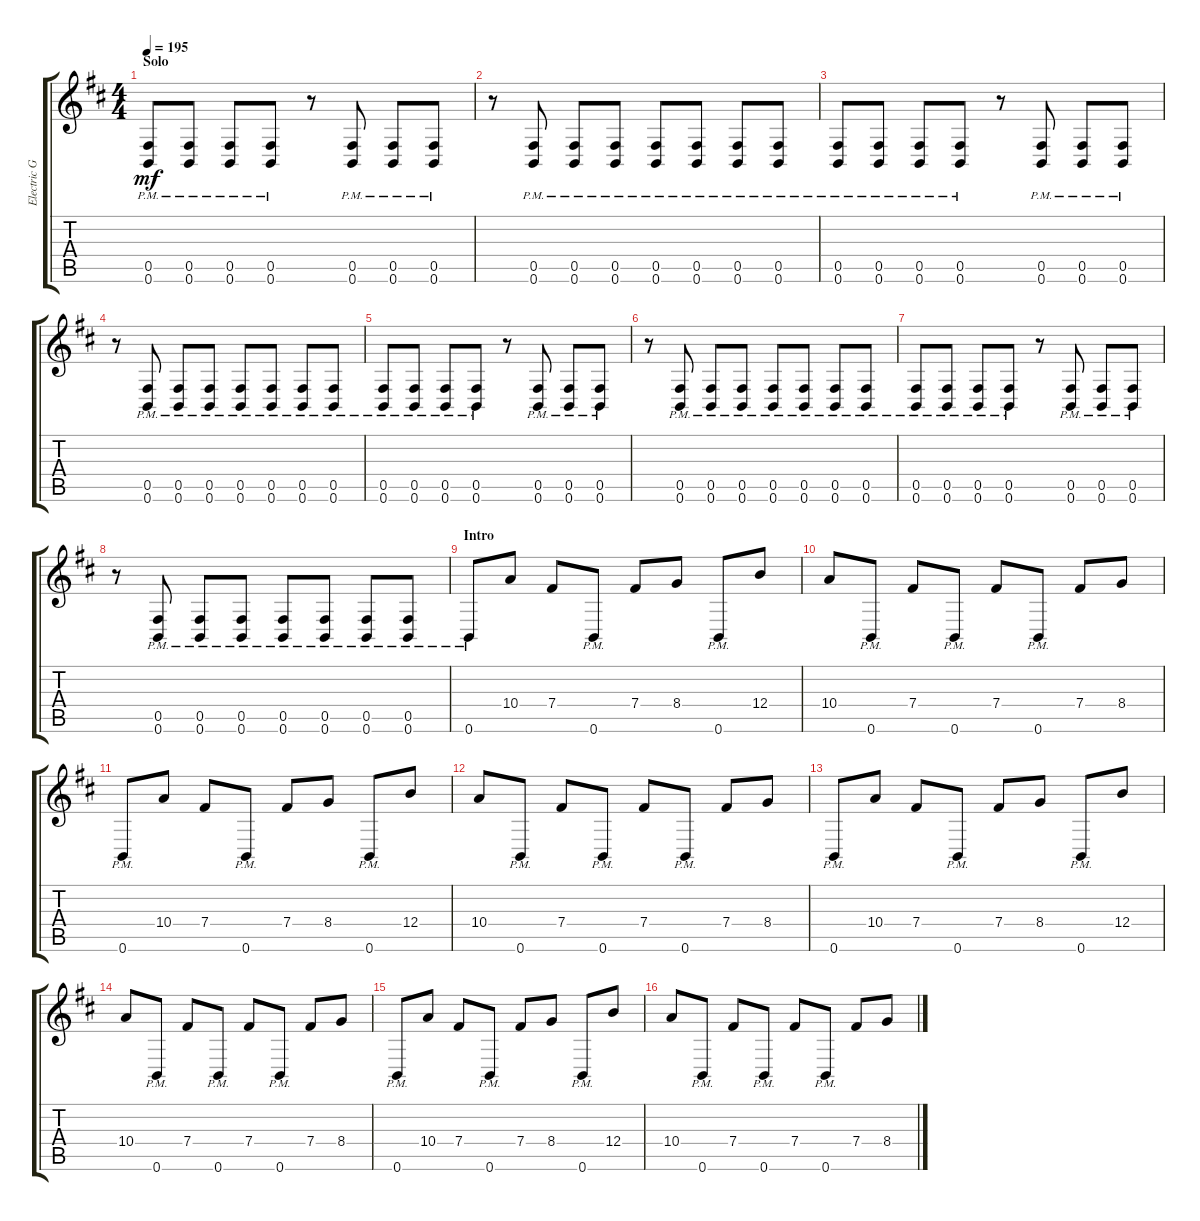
\track ("Electric Guitar 1" "Electric G") {instrument distortionguitar}
\staff {score tabs}
\tuning (Db4 Ab3 E3 B2 Gb2 B1) {hide}
\ts (4 4)
\section ("" "Solo")
\tempo 195
\clef g2
\ks bminor
(0.5{pm} 0.6{pm}).8{dy mf} (0.5{pm} 0.6{pm}).8 (0.5{pm} 0.6{pm}).8 (0.5{pm} 0.6{pm}).8 r.8 (0.5{pm} 0.6{pm}).8 (0.5{pm} 0.6{pm}).8 (0.5{pm} 0.6{pm}).8 |
r.8 (0.5{pm} 0.6{pm}).8 (0.5{pm} 0.6{pm}).8 (0.5{pm} 0.6{pm}).8 (0.5{pm} 0.6{pm}).8 (0.5{pm} 0.6{pm}).8 (0.5{pm} 0.6{pm}).8 (0.5{pm} 0.6{pm}).8 |
(0.5{pm} 0.6{pm}).8 (0.5{pm} 0.6{pm}).8 (0.5{pm} 0.6{pm}).8 (0.5{pm} 0.6{pm}).8 r.8 (0.5{pm} 0.6{pm}).8 (0.5{pm} 0.6{pm}).8 (0.5{pm} 0.6{pm}).8 |
r.8 (0.5{pm} 0.6{pm}).8 (0.5{pm} 0.6{pm}).8 (0.5{pm} 0.6{pm}).8 (0.5{pm} 0.6{pm}).8 (0.5{pm} 0.6{pm}).8 (0.5{pm} 0.6{pm}).8 (0.5{pm} 0.6{pm}).8 |
(0.5{pm} 0.6{pm}).8 (0.5{pm} 0.6{pm}).8 (0.5{pm} 0.6{pm}).8 (0.5{pm} 0.6{pm}).8 r.8 (0.5{pm} 0.6{pm}).8 (0.5{pm} 0.6{pm}).8 (0.5{pm} 0.6{pm}).8 |
r.8 (0.5{pm} 0.6{pm}).8 (0.5{pm} 0.6{pm}).8 (0.5{pm} 0.6{pm}).8 (0.5{pm} 0.6{pm}).8 (0.5{pm} 0.6{pm}).8 (0.5{pm} 0.6{pm}).8 (0.5{pm} 0.6{pm}).8 |
(0.5{pm} 0.6{pm}).8 (0.5{pm} 0.6{pm}).8 (0.5{pm} 0.6{pm}).8 (0.5{pm} 0.6{pm}).8 r.8 (0.5{pm} 0.6{pm}).8 (0.5{pm} 0.6{pm}).8 (0.5{pm} 0.6{pm}).8 |
r.8 (0.5{pm} 0.6{pm}).8 (0.5{pm} 0.6{pm}).8 (0.5{pm} 0.6{pm}).8 (0.5{pm} 0.6{pm}).8 (0.5{pm} 0.6{pm}).8 (0.5{pm} 0.6{pm}).8 (0.5{pm} 0.6{pm}).8 |
\section ("" "Intro")
0.6{pm}.8 10.4.8 7.4.8 0.6{pm}.8 7.4.8 8.4.8 0.6{pm}.8 12.4.8 |
10.4.8 0.6{pm}.8 7.4.8 0.6{pm}.8 7.4.8 0.6{pm}.8 7.4.8 8.4.8 |
0.6{pm}.8 10.4.8 7.4.8 0.6{pm}.8 7.4.8 8.4.8 0.6{pm}.8 12.4.8 |
10.4.8 0.6{pm}.8 7.4.8 0.6{pm}.8 7.4.8 0.6{pm}.8 7.4.8 8.4.8 |
0.6{pm}.8 10.4.8 7.4.8 0.6{pm}.8 7.4.8 8.4.8 0.6{pm}.8 12.4.8 |
10.4.8 0.6{pm}.8 7.4.8 0.6{pm}.8 7.4.8 0.6{pm}.8 7.4.8 8.4.8 |
0.6{pm}.8 10.4.8 7.4.8 0.6{pm}.8 7.4.8 8.4.8 0.6{pm}.8 12.4.8 |
10.4.8 0.6{pm}.8 7.4.8 0.6{pm}.8 7.4.8 0.6{pm}.8 7.4.8 8.4.8
